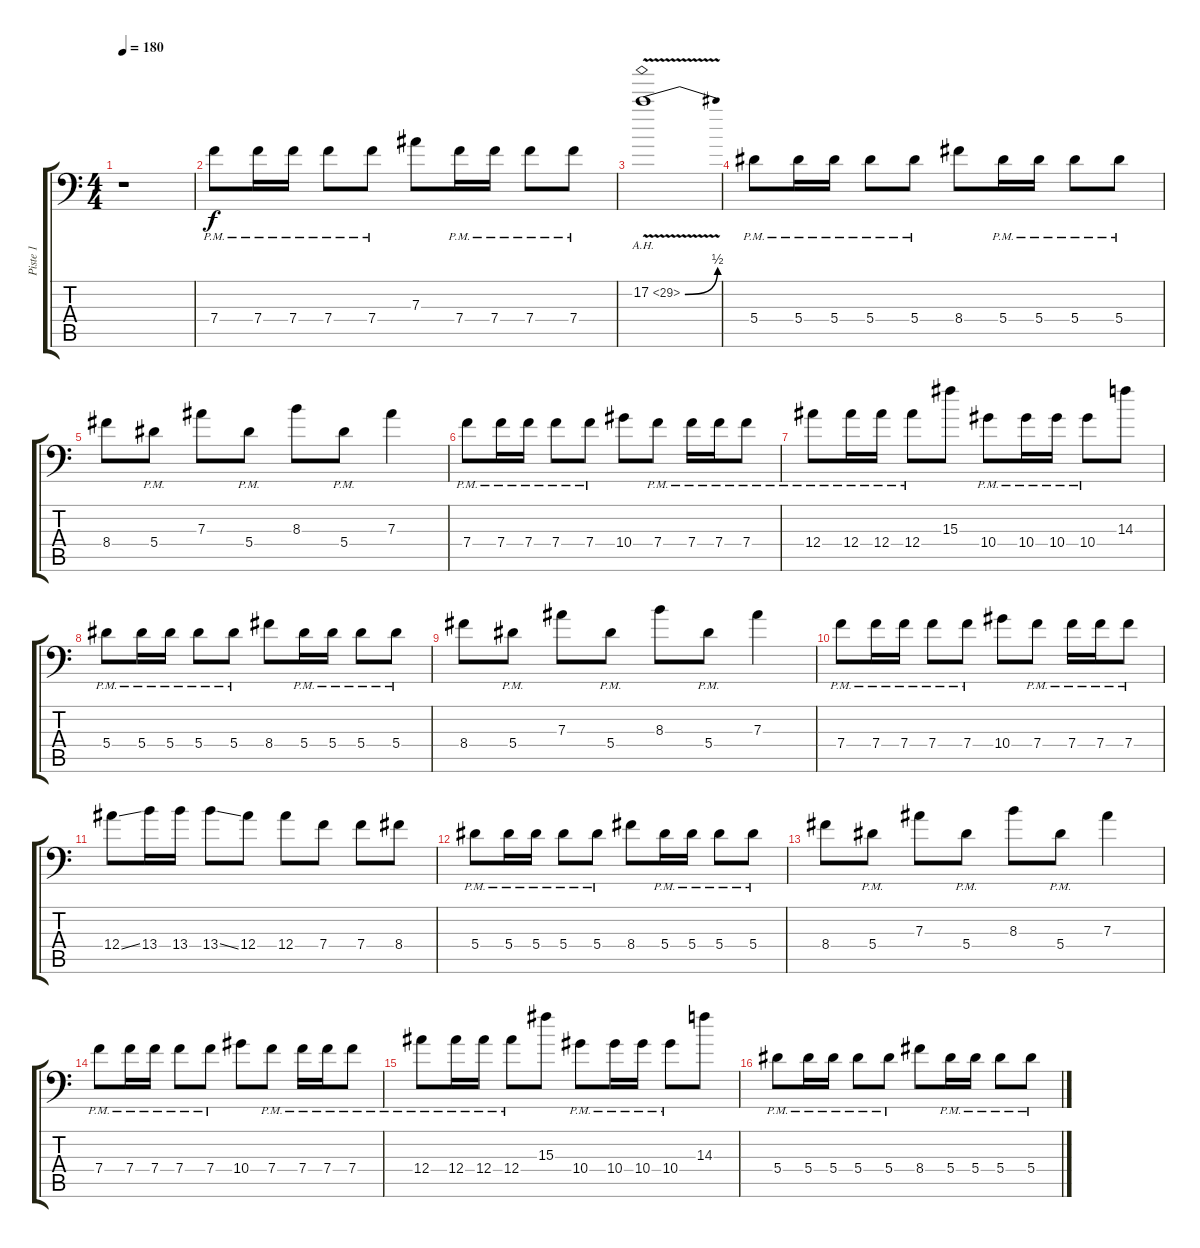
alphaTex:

\track ("Piste 1" "Piste 1") {instrument distortionguitar}
\staff {score tabs}
\tuning (C4 G3 Eb3 Bb2 F2 Bb1) {hide}
\ts (4 4)
\tempo 180
\clef f4
\ks c
r.1{dy f} |
7.4{pm}.8 7.4{pm}.16 7.4{pm}.16 7.4{pm}.8 7.4{pm}.8 7.3.8 7.4{pm}.16 7.4{pm}.16 7.4{pm}.8 7.4{pm}.8 |
17.2{be (bend 0 0 60 2) ah 12 v}.1 |
5.4{pm}.8 5.4{pm}.16 5.4{pm}.16 5.4{pm}.8 5.4{pm}.8 8.4.8 5.4{pm}.16 5.4{pm}.16 5.4{pm}.8 5.4{pm}.8 |
8.4.8 5.4{pm}.8 7.3.8 5.4{pm}.8 8.3.8 5.4{pm}.8 7.3.4 |
7.4{pm}.8 7.4{pm}.16 7.4{pm}.16 7.4{pm}.8 7.4{pm}.8 10.4.8 7.4{pm}.8 7.4{pm}.16 7.4{pm}.16 7.4{pm}.8 |
12.4{pm}.8 12.4{pm}.16 12.4{pm}.16 12.4{pm}.8 15.3.8 10.4{pm}.8 10.4{pm}.16 10.4{pm}.16 10.4{pm}.8 14.3.8 |
5.4{pm}.8 5.4{pm}.16 5.4{pm}.16 5.4{pm}.8 5.4{pm}.8 8.4.8 5.4{pm}.16 5.4{pm}.16 5.4{pm}.8 5.4{pm}.8 |
8.4.8 5.4{pm}.8 7.3.8 5.4{pm}.8 8.3.8 5.4{pm}.8 7.3.4 |
7.4{pm}.8 7.4{pm}.16 7.4{pm}.16 7.4{pm}.8 7.4{pm}.8 10.4.8 7.4{pm}.8 7.4{pm}.16 7.4{pm}.16 7.4{pm}.8 |
12.4{ss}.8 13.4.16 13.4.16 13.4{ss}.8 12.4.8 12.4.8 7.4.8 7.4.8 8.4.8 |
5.4{pm}.8 5.4{pm}.16 5.4{pm}.16 5.4{pm}.8 5.4{pm}.8 8.4.8 5.4{pm}.16 5.4{pm}.16 5.4{pm}.8 5.4{pm}.8 |
8.4.8 5.4{pm}.8 7.3.8 5.4{pm}.8 8.3.8 5.4{pm}.8 7.3.4 |
7.4{pm}.8 7.4{pm}.16 7.4{pm}.16 7.4{pm}.8 7.4{pm}.8 10.4.8 7.4{pm}.8 7.4{pm}.16 7.4{pm}.16 7.4{pm}.8 |
12.4{pm}.8 12.4{pm}.16 12.4{pm}.16 12.4{pm}.8 15.3.8 10.4{pm}.8 10.4{pm}.16 10.4{pm}.16 10.4{pm}.8 14.3.8 |
5.4{pm}.8 5.4{pm}.16 5.4{pm}.16 5.4{pm}.8 5.4{pm}.8 8.4.8 5.4{pm}.16 5.4{pm}.16 5.4{pm}.8 5.4{pm}.8
